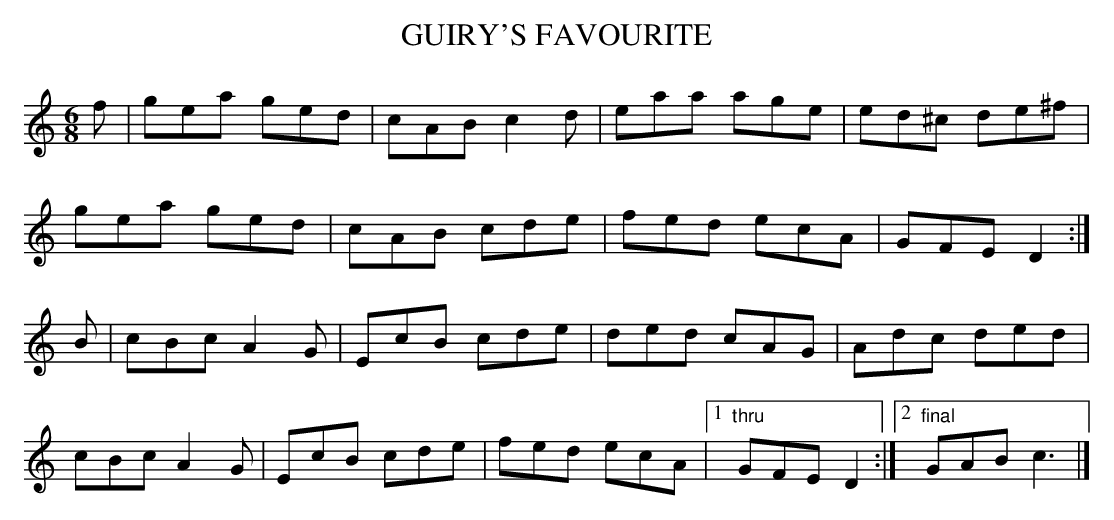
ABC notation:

X:1
T:GUIRY'S FAVOURITE
M:6/8
L:1/8
K:C
f|gea ged|cAB c2d|eaa age|ed^c de^f|
gea ged|cAB cde|fed ecA|GFE D2 :|
B|cBc A2G|EcB cde|ded cAG|Adc ded|
cBc A2G|EcB cde|fed ecA|1 "thru"GFE D2 :|\
[2 "final"GAB c3|]
